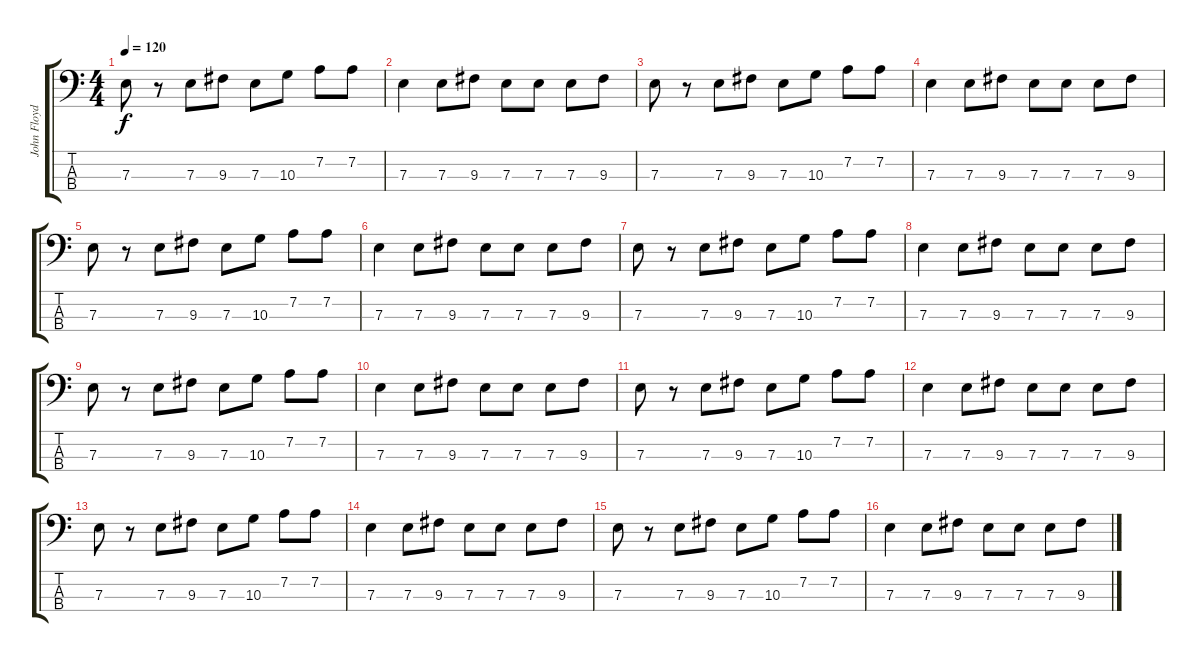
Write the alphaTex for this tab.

\track ("John Floyd" "John Floyd") {instrument acousticguitarsteel}
\staff {score tabs}
\tuning (G2 D2 A1 E1) {hide}
\ts (4 4)
\tempo 120
\clef f4
\ks c
7.3.8{dy f} r.8 7.3.8 9.3.8 7.3.8 10.3.8 7.2.8 7.2.8 |
7.3.4 7.3.8 9.3.8 7.3.8 7.3.8 7.3.8 9.3.8 |
7.3.8 r.8 7.3.8 9.3.8 7.3.8 10.3.8 7.2.8 7.2.8 |
7.3.4 7.3.8 9.3.8 7.3.8 7.3.8 7.3.8 9.3.8 |
7.3.8 r.8 7.3.8 9.3.8 7.3.8 10.3.8 7.2.8 7.2.8 |
7.3.4{volume 15} 7.3.8 9.3.8 7.3.8 7.3.8 7.3.8 9.3.8 |
7.3.8 r.8 7.3.8 9.3.8 7.3.8 10.3.8 7.2.8 7.2.8 |
7.3.4{volume 14} 7.3.8 9.3.8 7.3.8 7.3.8 7.3.8 9.3.8 |
7.3.8 r.8 7.3.8 9.3.8 7.3.8 10.3.8 7.2.8 7.2.8 |
7.3.4{volume 13} 7.3.8 9.3.8 7.3.8 7.3.8 7.3.8 9.3.8 |
7.3.8 r.8 7.3.8 9.3.8 7.3.8 10.3.8 7.2.8 7.2.8 |
7.3.4{volume 12} 7.3.8 9.3.8 7.3.8 7.3.8 7.3.8 9.3.8 |
7.3.8 r.8 7.3.8 9.3.8 7.3.8 10.3.8 7.2.8 7.2.8 |
7.3.4{volume 11} 7.3.8 9.3.8 7.3.8 7.3.8 7.3.8 9.3.8 |
7.3.8 r.8 7.3.8 9.3.8 7.3.8 10.3.8 7.2.8 7.2.8 |
7.3.4{volume 10} 7.3.8 9.3.8 7.3.8 7.3.8 7.3.8 9.3.8
